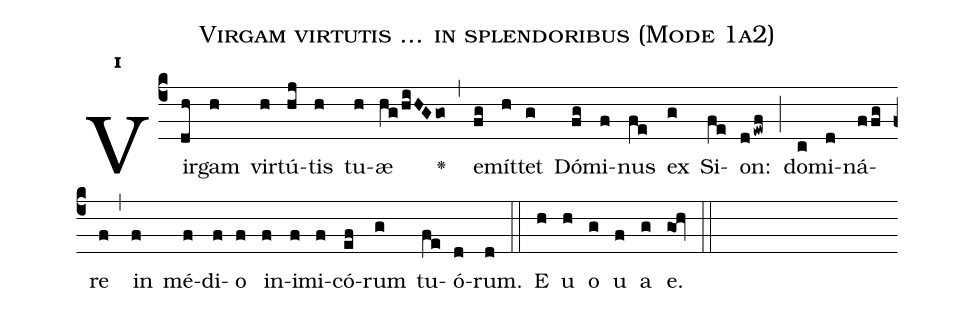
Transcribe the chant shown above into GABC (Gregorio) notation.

name:Virgam virtutis ... in splendoribus (Mode 1a2);
office-part:Antiphona;
mode:1;
%%
initial-style: 1;
name: Virgam virtutis ... in splendoribus
book: Antiphonae & Responsoria/Tomus II, p. 33;
occasion: Hebdomada II Quadragesimae Dominica;
office-part: Vesperae II Ant 1;
user-notes: ;
commentary: ;
annotation: 1a2;
centering-scheme: english;
fontsize: 12;
font: OFLSortsMillGoudy;
height: 11;
width: 4.5;
%%
(c4)Vir(dh)gam(h) vir(h)tú(hj)tis(h) tu(h)æ(hg/hiHGgo) <v>\greheightstar</v>(,) e(fg)mít(h)tet(g) Dó(fg)mi(f)nus(fe) ex(g) Si(fe)on:(dewf) (;) do(c)mi(d)ná(ffg)re(f) (,) in(f) mé(f)di(f)o(f) in(f)i(f)mi(f)có(ef)rum(g) tu(fe)ó(d)rum.(d) (::)
E(h) u(h) o(g) u(f) a(g) e.(goh) (::)
